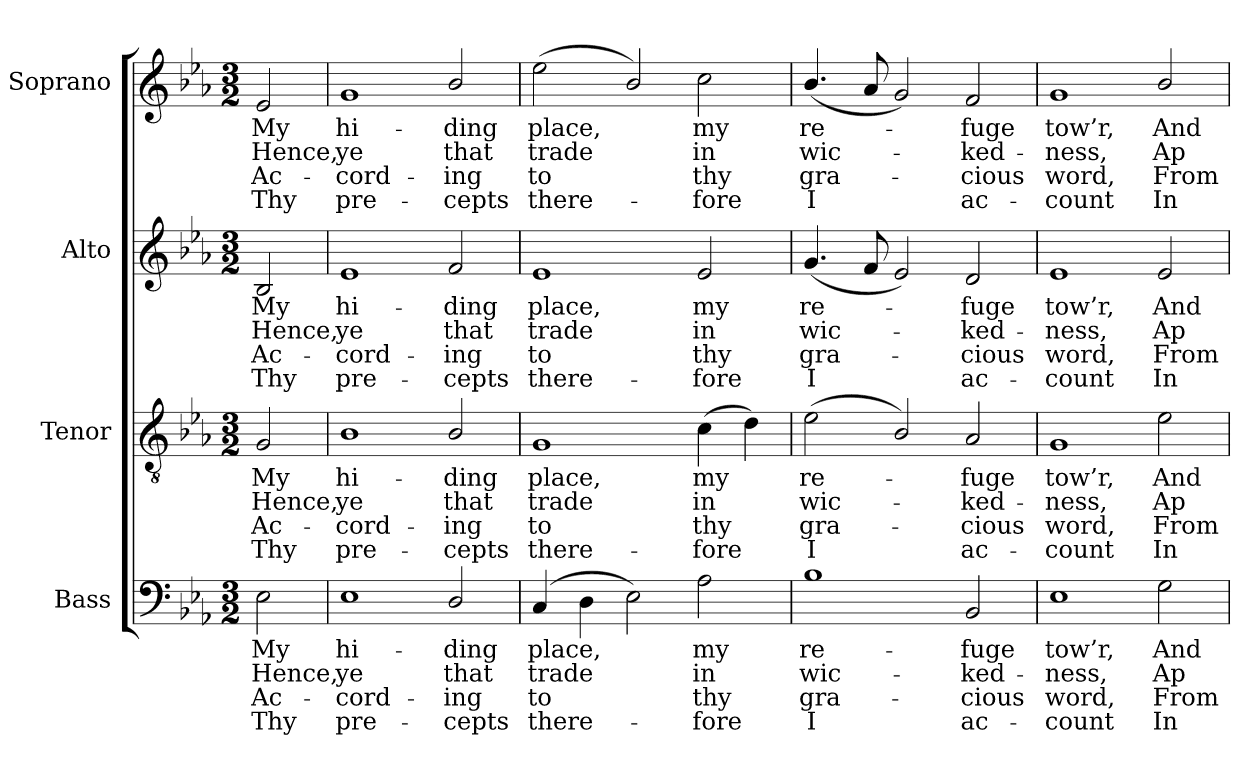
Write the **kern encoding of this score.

**kern	**text	**text	**text	**text	**kern	**text	**text	**text	**text	**kern	**text	**text	**text	**text	**kern	**text	**text	**text	**text
*part4	*part4	*part4	*part4	*part4	*part3	*part3	*part3	*part3	*part3	*part2	*part2	*part2	*part2	*part2	*part1	*part1	*part1	*part1	*part1
*staff4	*staff4	*staff4	*staff4	*staff4	*staff3	*staff3	*staff3	*staff3	*staff3	*staff2	*staff2	*staff2	*staff2	*staff2	*staff1	*staff1	*staff1	*staff1	*staff1
*I"Bass	*	*	*	*	*I"Tenor	*	*	*	*	*I"Alto	*	*	*	*	*I"Soprano	*	*	*	*
*I'B.	*	*	*	*	*I'T.	*	*	*	*	*I'A.	*	*	*	*	*I'S.	*	*	*	*
!!LO:PB:g=z
*clefF4	*	*	*	*	*clefGv2	*	*	*	*	*clefG2	*	*	*	*	*clefG2	*	*	*	*
*	*	*	*	*	*ITrd7c12	*	*	*	*	*	*	*	*	*	*	*	*	*	*
*k[b-e-a-]	*	*	*	*	*k[b-e-a-]	*	*	*	*	*k[b-e-a-]	*	*	*	*	*k[b-e-a-]	*	*	*	*
*E-:	*	*	*	*	*E-:	*	*	*	*	*E-:	*	*	*	*	*E-:	*	*	*	*
*M3/2	*	*	*	*	*M3/2	*	*	*	*	*M3/2	*	*	*	*	*M3/2	*	*	*	*
=	=	=	=	=	=	=	=	=	=	=	=	=	=	=	=	=	=	=	=
!	!LO:LY:b:color=#000000	!LO:LY:b:color=#000000	!LO:LY:b:color=#000000	!LO:LY:b:color=#000000	!	!	!	!	!	!	!	!	!	!	!	!	!	!	!
!	!	!	!	!	!	!LO:LY:b:color=#000000	!LO:LY:b:color=#000000	!LO:LY:b:color=#000000	!LO:LY:b:color=#000000	!	!	!	!	!	!	!	!	!	!
!	!	!	!	!	!	!	!	!	!	!	!LO:LY:b:color=#000000	!LO:LY:b:color=#000000	!LO:LY:b:color=#000000	!LO:LY:b:color=#000000	!	!	!	!	!
!	!	!	!	!	!	!	!	!	!	!	!	!	!	!	!	!LO:LY:b:color=#000000	!LO:LY:b:color=#000000	!LO:LY:b:color=#000000	!LO:LY:b:color=#000000
2E-i\	My	Hence,	Ac-	-Thy	2GGi/	My	Hence,	Ac-	-Thy	2B-i/	My	Hence,	Ac-	-Thy	2e-i/	My	Hence,	Ac-	-Thy
=1	=1	=1	=1	=1	=1	=1	=1	=1	=1	=1	=1	=1	=1	=1	=1	=1	=1	=1	=1
!	!LO:LY:b:color=#000000	!LO:LY:b:color=#000000	!LO:LY:b:color=#000000	!LO:LY:b:color=#000000	!	!	!	!	!	!	!	!	!	!	!	!	!	!	!
!	!	!	!	!	!	!LO:LY:b:color=#000000	!LO:LY:b:color=#000000	!LO:LY:b:color=#000000	!LO:LY:b:color=#000000	!	!	!	!	!	!	!	!	!	!
!	!	!	!	!	!	!	!	!	!	!	!LO:LY:b:color=#000000	!LO:LY:b:color=#000000	!LO:LY:b:color=#000000	!LO:LY:b:color=#000000	!	!	!	!	!
!	!	!	!	!	!	!	!	!	!	!	!	!	!	!	!	!LO:LY:b:color=#000000	!LO:LY:b:color=#000000	!LO:LY:b:color=#000000	!LO:LY:b:color=#000000
1E-i	hi-	ye	cord-	-pre-	1BB-i	hi-	ye	cord-	-pre-	1e-i	hi-	ye	cord-	-pre-	1gi	hi-	ye	cord-	-pre-
!	!LO:LY:b:color=#000000	!LO:LY:b:color=#000000	!LO:LY:b:color=#000000	!LO:LY:b:color=#000000	!	!	!	!	!	!	!	!	!	!	!	!	!	!	!
!	!	!	!	!	!	!LO:LY:b:color=#000000	!LO:LY:b:color=#000000	!LO:LY:b:color=#000000	!LO:LY:b:color=#000000	!	!	!	!	!	!	!	!	!	!
!	!	!	!	!	!	!	!	!	!	!	!LO:LY:b:color=#000000	!LO:LY:b:color=#000000	!LO:LY:b:color=#000000	!LO:LY:b:color=#000000	!	!	!	!	!
!	!	!	!	!	!	!	!	!	!	!	!	!	!	!	!	!LO:LY:b:color=#000000	!LO:LY:b:color=#000000	!LO:LY:b:color=#000000	!LO:LY:b:color=#000000
2Di/	-ding	that	-ing	cepts	2BB-i/	-ding	that	-ing	cepts	2fi/	-ding	that	-ing	cepts	2b-i/	-ding	that	-ing	cepts
=2	=2	=2	=2	=2	=2	=2	=2	=2	=2	=2	=2	=2	=2	=2	=2	=2	=2	=2	=2
!	!LO:LY:b:color=#000000	!LO:LY:b:color=#000000	!LO:LY:b:color=#000000	!LO:LY:b:color=#000000	!	!	!	!	!	!	!	!	!	!	!	!	!	!	!
!	!	!	!	!	!	!LO:LY:b:color=#000000	!LO:LY:b:color=#000000	!LO:LY:b:color=#000000	!LO:LY:b:color=#000000	!	!	!	!	!	!	!	!	!	!
!	!	!	!	!	!	!	!	!	!	!	!LO:LY:b:color=#000000	!LO:LY:b:color=#000000	!LO:LY:b:color=#000000	!LO:LY:b:color=#000000	!	!	!	!	!
!	!	!	!	!	!	!	!	!	!	!	!	!	!	!	!	!LO:LY:b:color=#000000	!LO:LY:b:color=#000000	!LO:LY:b:color=#000000	!LO:LY:b:color=#000000
(4Ci/	place,	trade	to	there-	1GGi	place,	trade	to	there-	1e-i	place,	trade	to	there-	(2ee-i\	place,	trade	to	there-
4Di\	.	.	.	.	.	.	.	.	.	.	.	.	.	.	.	.	.	.	.
2E-i\)	.	.	.	.	.	.	.	.	.	.	.	.	.	.	2b-i/)	.	.	.	.
!	!LO:LY:b:color=#000000	!LO:LY:b:color=#000000	!LO:LY:b:color=#000000	!LO:LY:b:color=#000000	!	!	!	!	!	!	!	!	!	!	!	!	!	!	!
!	!	!	!	!	!	!LO:LY:b:color=#000000	!LO:LY:b:color=#000000	!LO:LY:b:color=#000000	!LO:LY:b:color=#000000	!	!	!	!	!	!	!	!	!	!
!	!	!	!	!	!	!	!	!	!	!	!LO:LY:b:color=#000000	!LO:LY:b:color=#000000	!LO:LY:b:color=#000000	!LO:LY:b:color=#000000	!	!	!	!	!
!	!	!	!	!	!	!	!	!	!	!	!	!	!	!	!	!LO:LY:b:color=#000000	!LO:LY:b:color=#000000	!LO:LY:b:color=#000000	!LO:LY:b:color=#000000
2A-i\	my	in	-thy	fore	(4Ci\	my	in	-thy	fore	2e-i/	my	in	-thy	fore	2cci\	my	in	-thy	fore
.	.	.	.	.	4Di\)	.	.	.	.	.	.	.	.	.	.	.	.	.	.
=3	=3	=3	=3	=3	=3	=3	=3	=3	=3	=3	=3	=3	=3	=3	=3	=3	=3	=3	=3
!	!LO:LY:b:color=#000000	!LO:LY:b:color=#000000	!LO:LY:b:color=#000000	!LO:LY:b:color=#000000	!	!	!	!	!	!	!	!	!	!	!	!	!	!	!
!	!	!	!	!	!	!LO:LY:b:color=#000000	!LO:LY:b:color=#000000	!LO:LY:b:color=#000000	!LO:LY:b:color=#000000	!	!	!	!	!	!	!	!	!	!
!	!	!	!	!	!	!	!	!	!	!	!LO:LY:b:color=#000000	!LO:LY:b:color=#000000	!LO:LY:b:color=#000000	!LO:LY:b:color=#000000	!	!	!	!	!
!	!	!	!	!	!	!	!	!	!	!	!	!	!	!	!	!LO:LY:b:color=#000000	!LO:LY:b:color=#000000	!LO:LY:b:color=#000000	!LO:LY:b:color=#000000
1B-i	re-	wic-	gra-	-I	(2E-i\	re-	wic-	gra-	-I	(4.gi/	re-	wic-	gra-	-I	(4.b-i/	re-	wic-	gra-	-I
.	.	.	.	.	.	.	.	.	.	8fi/	.	.	.	.	8a-i/	.	.	.	.
.	.	.	.	.	2BB-i/)	.	.	.	.	2e-i/)	.	.	.	.	2gi/)	.	.	.	.
!	!LO:LY:b:color=#000000	!LO:LY:b:color=#000000	!LO:LY:b:color=#000000	!LO:LY:b:color=#000000	!	!	!	!	!	!	!	!	!	!	!	!	!	!	!
!	!	!	!	!	!	!LO:LY:b:color=#000000	!LO:LY:b:color=#000000	!LO:LY:b:color=#000000	!LO:LY:b:color=#000000	!	!	!	!	!	!	!	!	!	!
!	!	!	!	!	!	!	!	!	!	!	!LO:LY:b:color=#000000	!LO:LY:b:color=#000000	!LO:LY:b:color=#000000	!LO:LY:b:color=#000000	!	!	!	!	!
!	!	!	!	!	!	!	!	!	!	!	!	!	!	!	!	!LO:LY:b:color=#000000	!LO:LY:b:color=#000000	!LO:LY:b:color=#000000	!LO:LY:b:color=#000000
2BB-i/	-fuge	-ked-	cious	ac-	2AA-i/	-fuge	-ked-	cious	ac-	2di/	-fuge	-ked-	cious	ac-	2fi/	-fuge	-ked-	cious	ac-
=4	=4	=4	=4	=4	=4	=4	=4	=4	=4	=4	=4	=4	=4	=4	=4	=4	=4	=4	=4
!	!LO:LY:b:color=#000000	!LO:LY:b:color=#000000	!LO:LY:b:color=#000000	!LO:LY:b:color=#000000	!	!	!	!	!	!	!	!	!	!	!	!	!	!	!
!	!	!	!	!	!	!LO:LY:b:color=#000000	!LO:LY:b:color=#000000	!LO:LY:b:color=#000000	!LO:LY:b:color=#000000	!	!	!	!	!	!	!	!	!	!
!	!	!	!	!	!	!	!	!	!	!	!LO:LY:b:color=#000000	!LO:LY:b:color=#000000	!LO:LY:b:color=#000000	!LO:LY:b:color=#000000	!	!	!	!	!
!	!	!	!	!	!	!	!	!	!	!	!	!	!	!	!	!LO:LY:b:color=#000000	!LO:LY:b:color=#000000	!LO:LY:b:color=#000000	!LO:LY:b:color=#000000
1E-i	tow’r,	-ness,	-word,	count	1GGi	tow’r,	-ness,	-word,	count	1e-i	tow’r,	-ness,	-word,	count	1gi	tow’r,	-ness,	-word,	count
!	!LO:LY:b:color=#000000	!LO:LY:b:color=#000000	!LO:LY:b:color=#000000	!LO:LY:b:color=#000000	!	!	!	!	!	!	!	!	!	!	!	!	!	!	!
!	!	!	!	!	!	!LO:LY:b:color=#000000	!LO:LY:b:color=#000000	!LO:LY:b:color=#000000	!LO:LY:b:color=#000000	!	!	!	!	!	!	!	!	!	!
!	!	!	!	!	!	!	!	!	!	!	!LO:LY:b:color=#000000	!LO:LY:b:color=#000000	!LO:LY:b:color=#000000	!LO:LY:b:color=#000000	!	!	!	!	!
!	!	!	!	!	!	!	!	!	!	!	!	!	!	!	!	!LO:LY:b:color=#000000	!LO:LY:b:color=#000000	!LO:LY:b:color=#000000	!LO:LY:b:color=#000000
2Gi\	And	Ap-	From	In	2E-i\	And	Ap-	From	In	2e-i/	And	Ap-	From	In	2b-i/	And	Ap-	From	In
=	=	=	=	=	=	=	=	=	=	=	=	=	=	=	=	=	=	=	=
*-	*-	*-	*-	*-	*-	*-	*-	*-	*-	*-	*-	*-	*-	*-	*-	*-	*-	*-	*-
